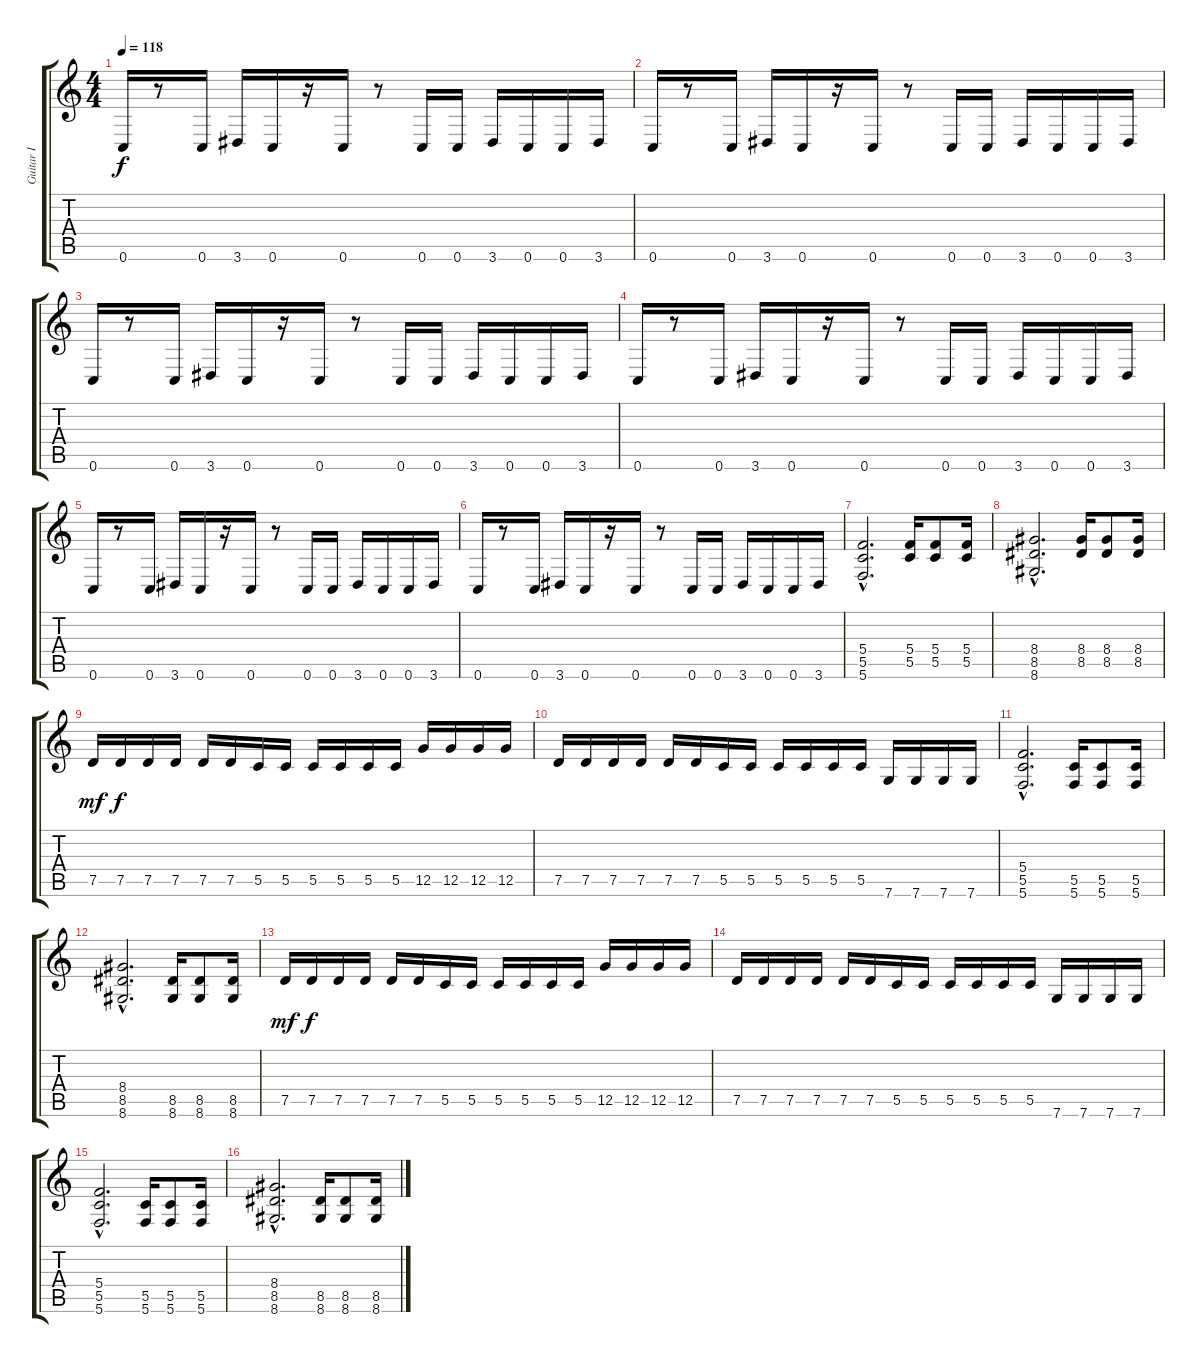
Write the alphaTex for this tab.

\track ("Guitar I" "Guitar I") {instrument electricguitarjazz}
\staff {score tabs}
\tuning (D4 A3 F3 C3 G2 C2) {hide}
\ts (4 4)
\tempo 118
\clef g2
\ks c
0.6.16{dy f} r.8 0.6.16 3.6.16 0.6.16 r.16 0.6.16 r.8 0.6.16 0.6.16 3.6.16 0.6.16 0.6.16 3.6.16 |
0.6.16 r.8 0.6.16 3.6.16 0.6.16 r.16 0.6.16 r.8 0.6.16 0.6.16 3.6.16 0.6.16 0.6.16 3.6.16 |
0.6.16 r.8 0.6.16 3.6.16 0.6.16 r.16 0.6.16 r.8 0.6.16 0.6.16 3.6.16 0.6.16 0.6.16 3.6.16 |
0.6.16 r.8 0.6.16 3.6.16 0.6.16 r.16 0.6.16 r.8 0.6.16 0.6.16 3.6.16 0.6.16 0.6.16 3.6.16 |
0.6.16 r.8 0.6.16 3.6.16 0.6.16 r.16 0.6.16 r.8 0.6.16 0.6.16 3.6.16 0.6.16 0.6.16 3.6.16 |
0.6.16 r.8 0.6.16 3.6.16 0.6.16 r.16 0.6.16 r.8 0.6.16 0.6.16 3.6.16 0.6.16 0.6.16 3.6.16 |
(5.4{hac} 5.5{hac} 5.6{hac}).2{d volume 14 balance 14 instrument distortionguitar} (5.4 5.5).16 (5.4 5.5).8 (5.4 5.5).16 |
(8.4{hac} 8.5{hac} 8.6{hac}).2{d} (8.4 8.5).16 (8.4 8.5).8 (8.4 8.5).16 |
7.5.16{dy mf} 7.5.16{dy f} 7.5.16 7.5.16 7.5.16 7.5.16 5.5.16 5.5.16 5.5.16 5.5.16 5.5.16 5.5.16 12.5.16 12.5.16 12.5.16 12.5.16 |
7.5.16 7.5.16 7.5.16 7.5.16 7.5.16 7.5.16 5.5.16 5.5.16 5.5.16 5.5.16 5.5.16 5.5.16 7.6.16 7.6.16 7.6.16 7.6.16 |
(5.4{hac} 5.5{hac} 5.6{hac}).2{d} (5.5 5.6).16 (5.5 5.6).8 (5.5 5.6).16 |
(8.4{hac} 8.5{hac} 8.6{hac}).2{d} (8.5 8.6).16 (8.5 8.6).8 (8.5 8.6).16 |
7.5.16{dy mf} 7.5.16{dy f} 7.5.16 7.5.16 7.5.16 7.5.16 5.5.16 5.5.16 5.5.16 5.5.16 5.5.16 5.5.16 12.5.16 12.5.16 12.5.16 12.5.16 |
7.5.16 7.5.16 7.5.16 7.5.16 7.5.16 7.5.16 5.5.16 5.5.16 5.5.16 5.5.16 5.5.16 5.5.16 7.6.16 7.6.16 7.6.16 7.6.16 |
(5.4{hac} 5.5{hac} 5.6{hac}).2{d} (5.5 5.6).16 (5.5 5.6).8 (5.5 5.6).16 |
(8.4{hac} 8.5{hac} 8.6{hac}).2{d} (8.5 8.6).16 (8.5 8.6).8 (8.5 8.6).16
